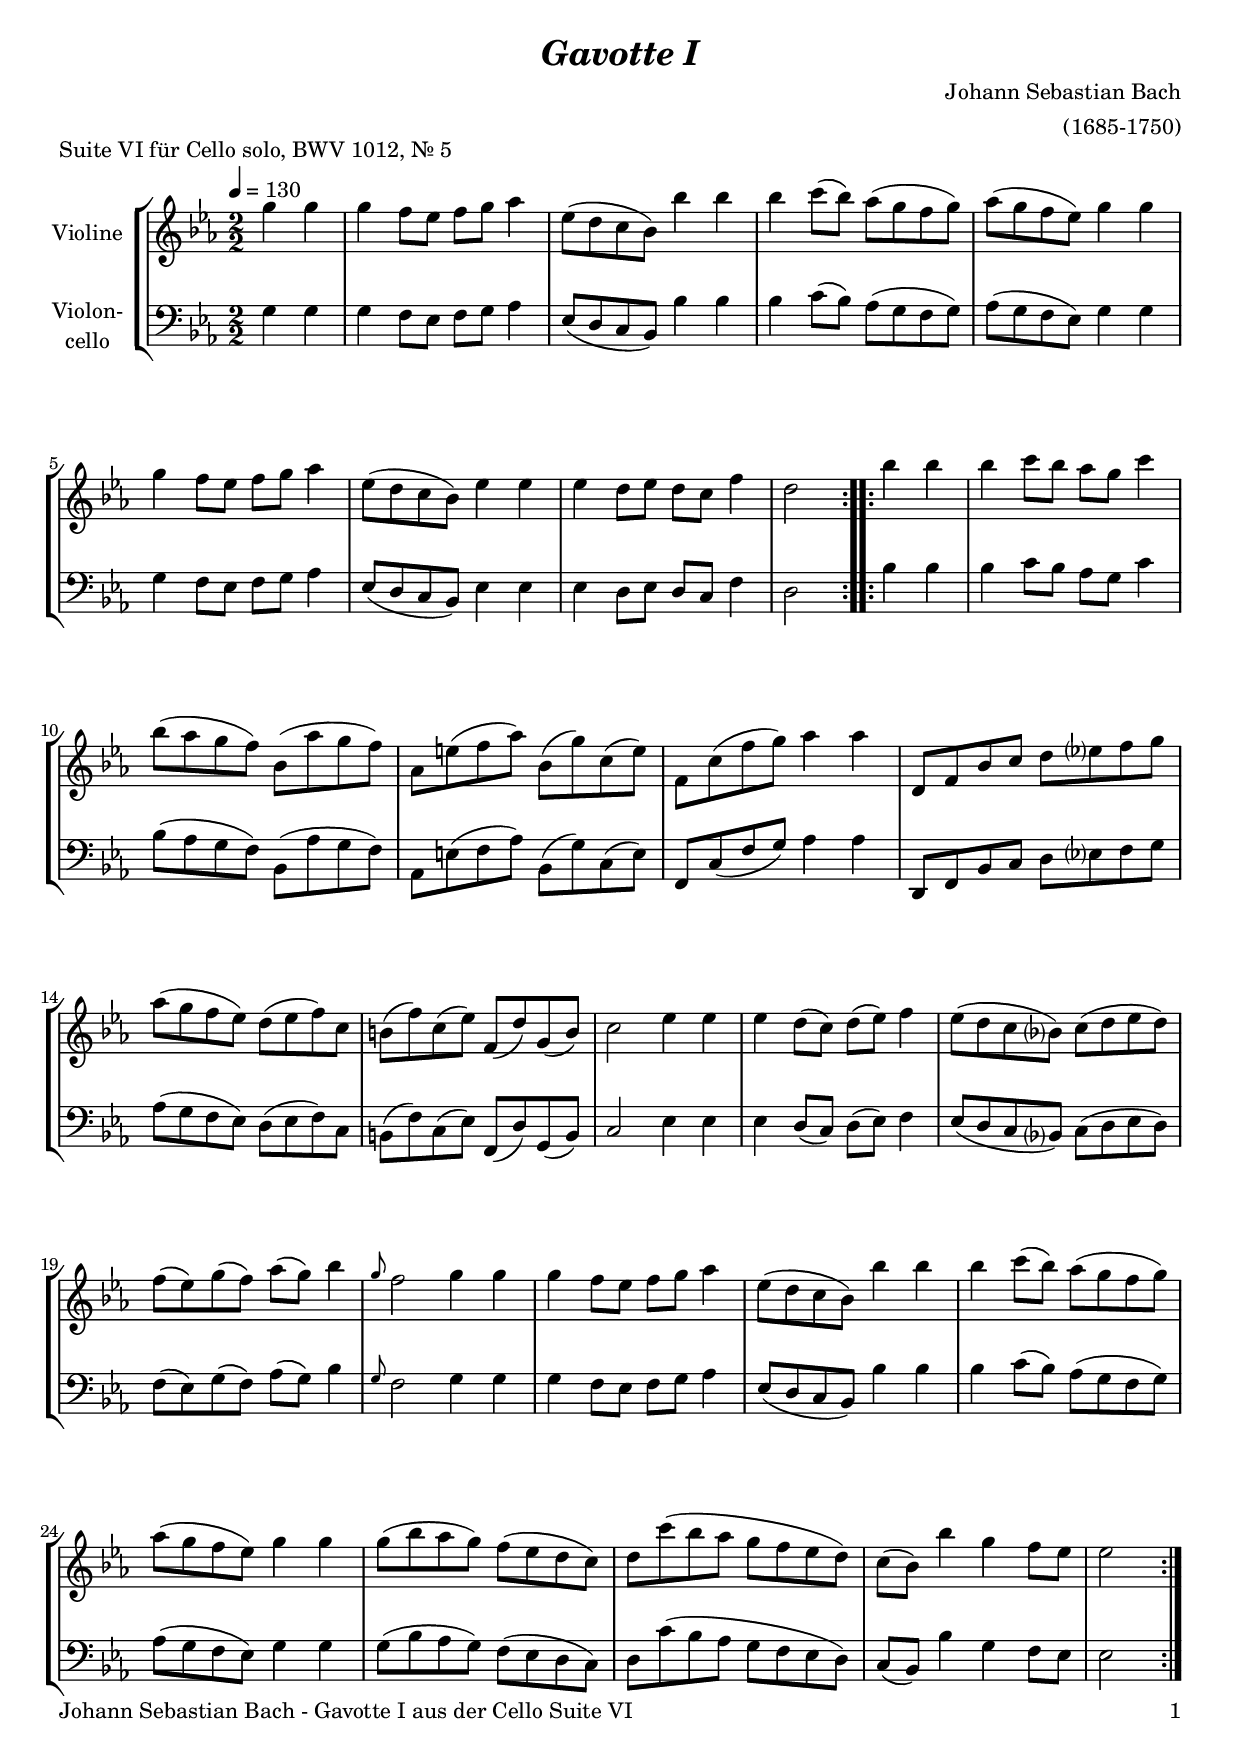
\version "2.24.4"
\include "deutsch.ly"
  
#(set-global-staff-size 19)

\header {
  title     = \markup \bold \italic "Gavotte I"
  composer  = "Johann Sebastian Bach"
  arranger  = "(1685-1750)"
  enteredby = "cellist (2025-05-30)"
  piece     = "Suite VI für Cello solo, BWV 1012, Nr. 5"
}

voiceconsts = {
  \key f \major
  \time 2/2
  \clef "treble"
  \numericTimeSignature
  \compressEmptyMeasures
% Set default beaming for all staves
%  \set Timing.beamExceptions = #'()
%  \set Timing.baseMoment     = #(ly:make-moment 1 4)
%  \set Timing.beatStructure  = #'(1 1 1)
  \tempo 4=130
}

mipz = "pizzicato strings"
mivl = "violin"
miva = "viola"
mivc = "cello"

rit = \mark \markup \box \italic "rit."

va = \relative c'' {
  \voiceconsts

  \repeat volta 2 {
    \partial 2 a4 a
    a g8 f g a b4
    f8( e d c) c'4 c
    c d8( c) b( a g a)
    b( a g f) a4 a
    a g8 f g a b4
    f8( e d c) f4 f
    f e8 f e d g4
    e2
  }

  \repeat volta 2 {
    c'4 c
    c d8 c b a d4
    c8( b a g) c,( b' a g)
    b, fis'( g b) c,( a') d,( fis)
    g, d'( g a) b4 b
    e,,8 g c d e f? g a
    b( a g f) e( f g) d
    cis( g') d( f) g,( e') a,( cis)

    d2 f4 f
    f e8( d) e( f) g4
    f8( e d c?) d( e f e)
    g( f) a( g) b( a) c4
    \grace a8 g2 a4 a
    a g8 f g a b4
    f8( e d c) c'4 c
    c d8( c) b( a g a)

    b( a g f) a4 a
    a8( c b a) g( f e d)
    e d'( c b a g f e)
    d( c) c'4 a g8 f
    \partial 2 f2
  }
}

vb = \relative c' {
  \voiceconsts
  \clef "bass"
  
  \repeat volta 2 {
    \partial 2 a4 a
    a g8 f g a b4
    f8( e d c) c'4 c
    c d8( c) b( a g a)
    b( a g f) a4 a
    a g8 f g a b4
    f8( e d c) f4 f
    f e8 f e d g4
    e2
  }

  \repeat volta 2 {
    c'4 c
    c d8 c b a d4
    c8( b a g) c,( b' a g)
    b, fis'( g b) c,( a') d,( fis)
    g, d'( g a) b4 b
    e,,8 g c d e f? g a
    b( a g f) e( f g) d
    cis( g') d( f) g,( e') a,( cis)

    d2 f4 f
    f e8( d) e( f) g4
    f8( e d c?) d( e f e)
    g( f) a( g) b( a) c4
    \grace a8 g2 a4 a
    a g8 f g a b4
    f8( e d c) c'4 c
    c d8( c) b( a g a)

    b( a g f) a4 a
    a8( c b a) g( f e d)
    e d'( c b a g f e)
    d( c) c'4 a g8 f
    \partial 2 f2
  }
}


music = \new StaffGroup <<
      \new Staff {
	\set Staff.midiInstrument = \mivl
	\set Staff.instrumentName = \markup \center-column { "Violine" }
	\transpose f es' { \va }
      }

      \new Staff {
	\set Staff.midiInstrument = \mivc
	\set Staff.instrumentName = \markup \center-column { "Violon-" "cello" }
	\transpose f es { \vb }
      }
>>

\book {
  \paper {
    print-page-number = ##t
    print-first-page-number = ##t
    ragged-last-bottom = ##f
    oddHeaderMarkup = \markup \null
    evenHeaderMarkup = \markup \null
    oddFooterMarkup = \markup {
      \fill-line {
        \if \should-print-page-number
        "Johann Sebastian Bach - Gavotte I aus der Cello Suite VI" \fromproperty #'page:page-number-string
      }
    }
    evenFooterMarkup = \oddFooterMarkup
  } \score {
    \music
    \layout {}
  }

  \score {
    \unfoldRepeats \music

    \midi {
      \context {
        \Score
      }
    }
  }
}
